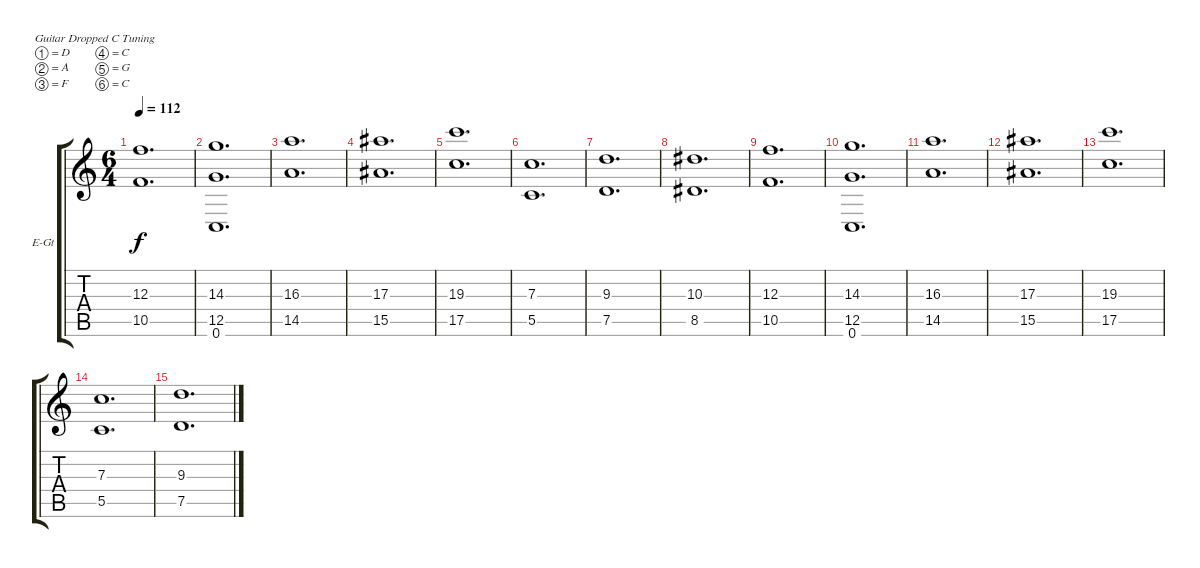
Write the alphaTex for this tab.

\defaultSystemsLayout 4
\bracketExtendMode groupsimilarinstruments
\firstSystemTrackNameOrientation horizontal
\otherSystemsTrackNameOrientation horizontal
\track ("Kaleb - Rhythm" "E-Gt") {instrument distortionguitar}
\staff {score tabs}
\tuning (D4 A3 F3 C3 G2 C2)
\ts (6 4)
\tempo 112
\clef g2
\ks c
(10.5 12.3).1{d dy f} |
(12.5 14.3 0.6).1{d} |
(14.5 16.3).1{d} |
(15.5 17.3).1{d} |
(17.5 19.3).1{d} |
(5.5 7.3).1{d} |
(7.5 9.3).1{d} |
(8.5 10.3).1{d} |
(10.5 12.3).1{d} |
(12.5 14.3 0.6).1{d} |
(14.5 16.3).1{d} |
(15.5 17.3).1{d} |
(17.5 19.3).1{d} |
(5.5 7.3).1{d} |
(7.5 9.3).1{d}
